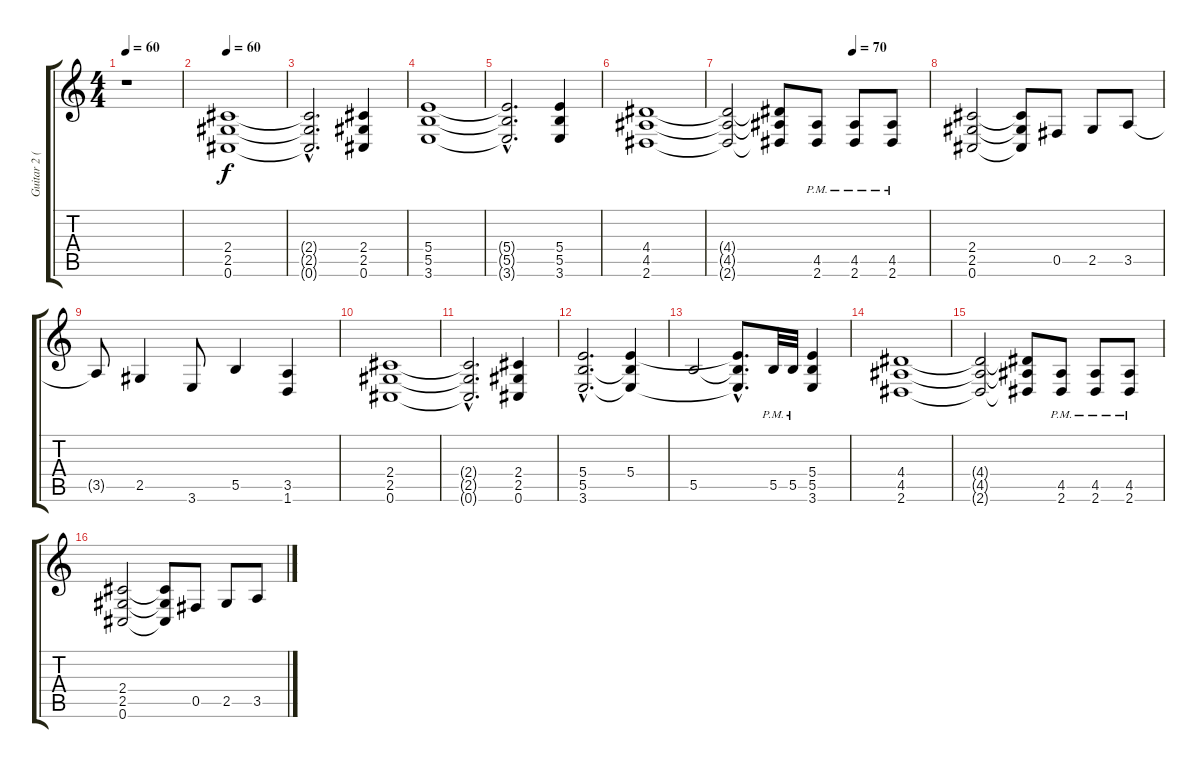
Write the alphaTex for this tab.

\track ("Guitar 2 (Distortion)" "Guitar 2 (") {instrument distortionguitar}
\staff {score tabs}
\tuning (Db4 Ab3 E3 B2 Gb2 Db2) {hide}
\ts (4 4)
\tempo 60
\tempo 40
\tempo 60
\clef g2
\ks c
r.1{dy f instrument distortionguitar} |
\tempo 60
(2.4 2.5 0.6).1 |
(2.4{hac t} 2.5{hac t} 0.6{hac t}).2{d} (2.4 2.5 0.6).4 |
(5.4 5.5 3.6).1 |
(5.4{hac t} 5.5{hac t} 3.6{hac t}).2{d} (5.4 5.5 3.6).4 |
(4.4 4.5 2.6).1 |
\tempo (70 0.625)
(4.4{t} 4.5{t} 2.6{t}).2 (4.4{t} 4.5{t} 2.6{t}).8 (4.5{pm} 2.6{pm}).8 (4.5{pm} 2.6{pm}).8 (4.5{pm} 2.6{pm}).8 |
(2.4 2.5 0.6).2 (2.4{t} 2.5{t} 0.6{t}).8 0.5.8 2.5.8 3.5.8 |
3.5{t}.8 2.5.4 3.6.8 5.5.4 (3.5 1.6).4 |
(2.4 2.5 0.6).1 |
(2.4{hac t} 2.5{hac t} 0.6{hac t}).2{d} (2.4 2.5 0.6).4 |
(5.4{hac} 5.5{hac} 3.6{hac}).2{d} (5.4 5.5{t} 3.6{t}).4 |
5.5.2 (5.4{hac t} 5.5{hac t} 3.6{hac t}).8{d} 5.5{pm}.32 5.5{pm}.32 (5.4 5.5 3.6).4 |
(4.4 4.5 2.6).1 |
(4.4{t} 4.5{t} 2.6{t}).2 (4.4{t} 4.5{t} 2.6{t}).8 (4.5{pm} 2.6{pm}).8 (4.5{pm} 2.6{pm}).8 (4.5{pm} 2.6{pm}).8 |
(2.4 2.5 0.6).2 (2.4{t} 2.5{t} 0.6{t}).8 0.5.8 2.5.8 3.5.8
